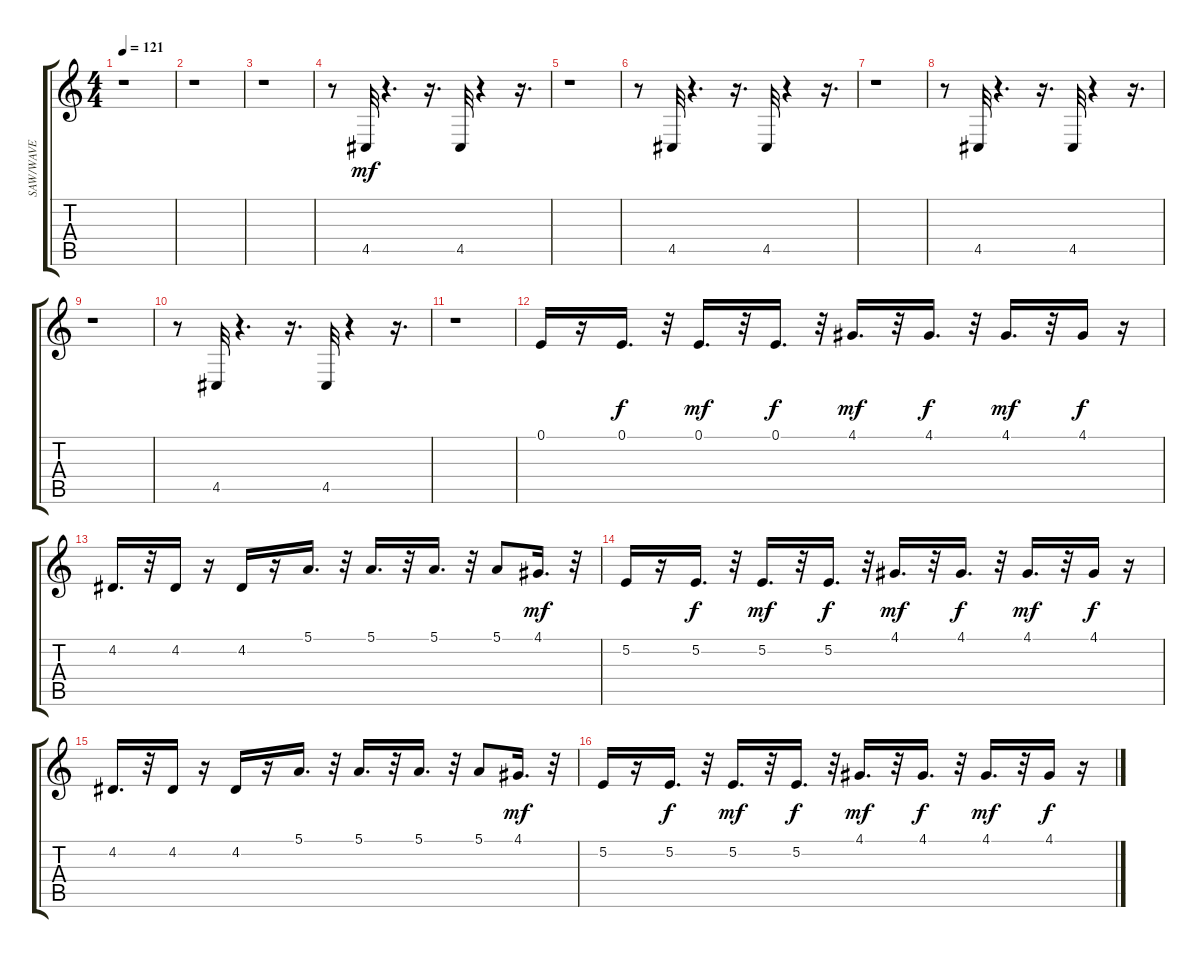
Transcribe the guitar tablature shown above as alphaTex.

\track ("SAW/WAVE" "SAW/WAVE") {instrument lead2sawtooth}
\staff {score tabs}
\tuning (E4 B3 G3 D3 A2 E2) {hide}
\ts (4 4)
\tempo 121
\clef g2
\ks c
r.1{dy f} |
r.1 |
r.1 |
r.8 4.5.32{dy mf balance 0} r.4{d} r.16{d} 4.5.32 r.4 r.16{d} |
r.1 |
r.8 4.5.32 r.4{d} r.16{d} 4.5.32 r.4 r.16{d} |
r.1 |
r.8 4.5.32 r.4{d} r.16{d} 4.5.32 r.4 r.16{d} |
r.1 |
r.8 4.5.32 r.4{d} r.16{d} 4.5.32 r.4 r.16{d} |
r.1 |
0.1.16 r.16 0.1.16{d dy f} r.32 0.1.16{d dy mf} r.32 0.1.16{d dy f} r.32 4.1.16{d dy mf} r.32 4.1.16{d dy f} r.32 4.1.16{d dy mf} r.32 4.1.16{dy f} r.16 |
4.2.16{d} r.32 4.2.16 r.16 4.2.16 r.16 5.1.16{d} r.32 5.1.16{d} r.32 5.1.16{d} r.32 5.1.8 4.1.16{d dy mf} r.32 |
5.2.16 r.16 5.2.16{d dy f} r.32 5.2.16{d dy mf} r.32 5.2.16{d dy f} r.32 4.1.16{d dy mf} r.32 4.1.16{d dy f} r.32 4.1.16{d dy mf} r.32 4.1.16{dy f} r.16 |
4.2.16{d} r.32 4.2.16 r.16 4.2.16 r.16 5.1.16{d} r.32 5.1.16{d} r.32 5.1.16{d} r.32 5.1.8 4.1.16{d dy mf} r.32 |
5.2.16 r.16 5.2.16{d dy f} r.32 5.2.16{d dy mf} r.32 5.2.16{d dy f} r.32 4.1.16{d dy mf} r.32 4.1.16{d dy f} r.32 4.1.16{d dy mf} r.32 4.1.16{dy f} r.16
